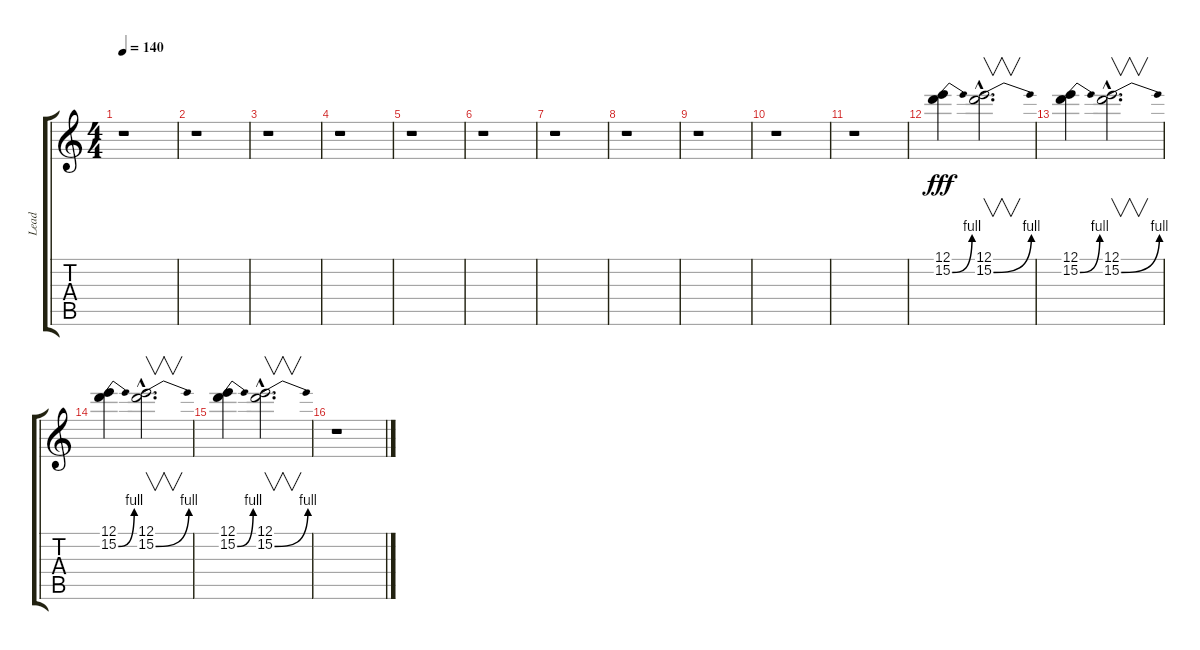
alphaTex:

\track ("Lead" "Lead") {instrument overdrivenguitar}
\staff {score tabs}
\tuning (E4 B3 G3 D3 A2 E2) {hide}
\ts (4 4)
\tempo 140
\clef g2
\ks c
r.1{dy f} |
r.1 |
r.1 |
r.1 |
r.1 |
r.1 |
r.1 |
r.1 |
r.1 |
r.1 |
r.1 |
(12.1 15.2{be (bend 0 0 60 4)}).4{dy fff} (12.1{hac} 15.2{be (bend 0 0 60 4) hac}).2{v d} |
(12.1 15.2{be (bend 0 0 60 4)}).4 (12.1{hac} 15.2{be (bend 0 0 60 4) hac}).2{v d} |
(12.1 15.2{be (bend 0 0 60 4)}).4 (12.1{hac} 15.2{be (bend 0 0 60 4) hac}).2{v d} |
(12.1 15.2{be (bend 0 0 60 4)}).4 (12.1{hac} 15.2{be (bend 0 0 60 4) hac}).2{v d} |
r.1
